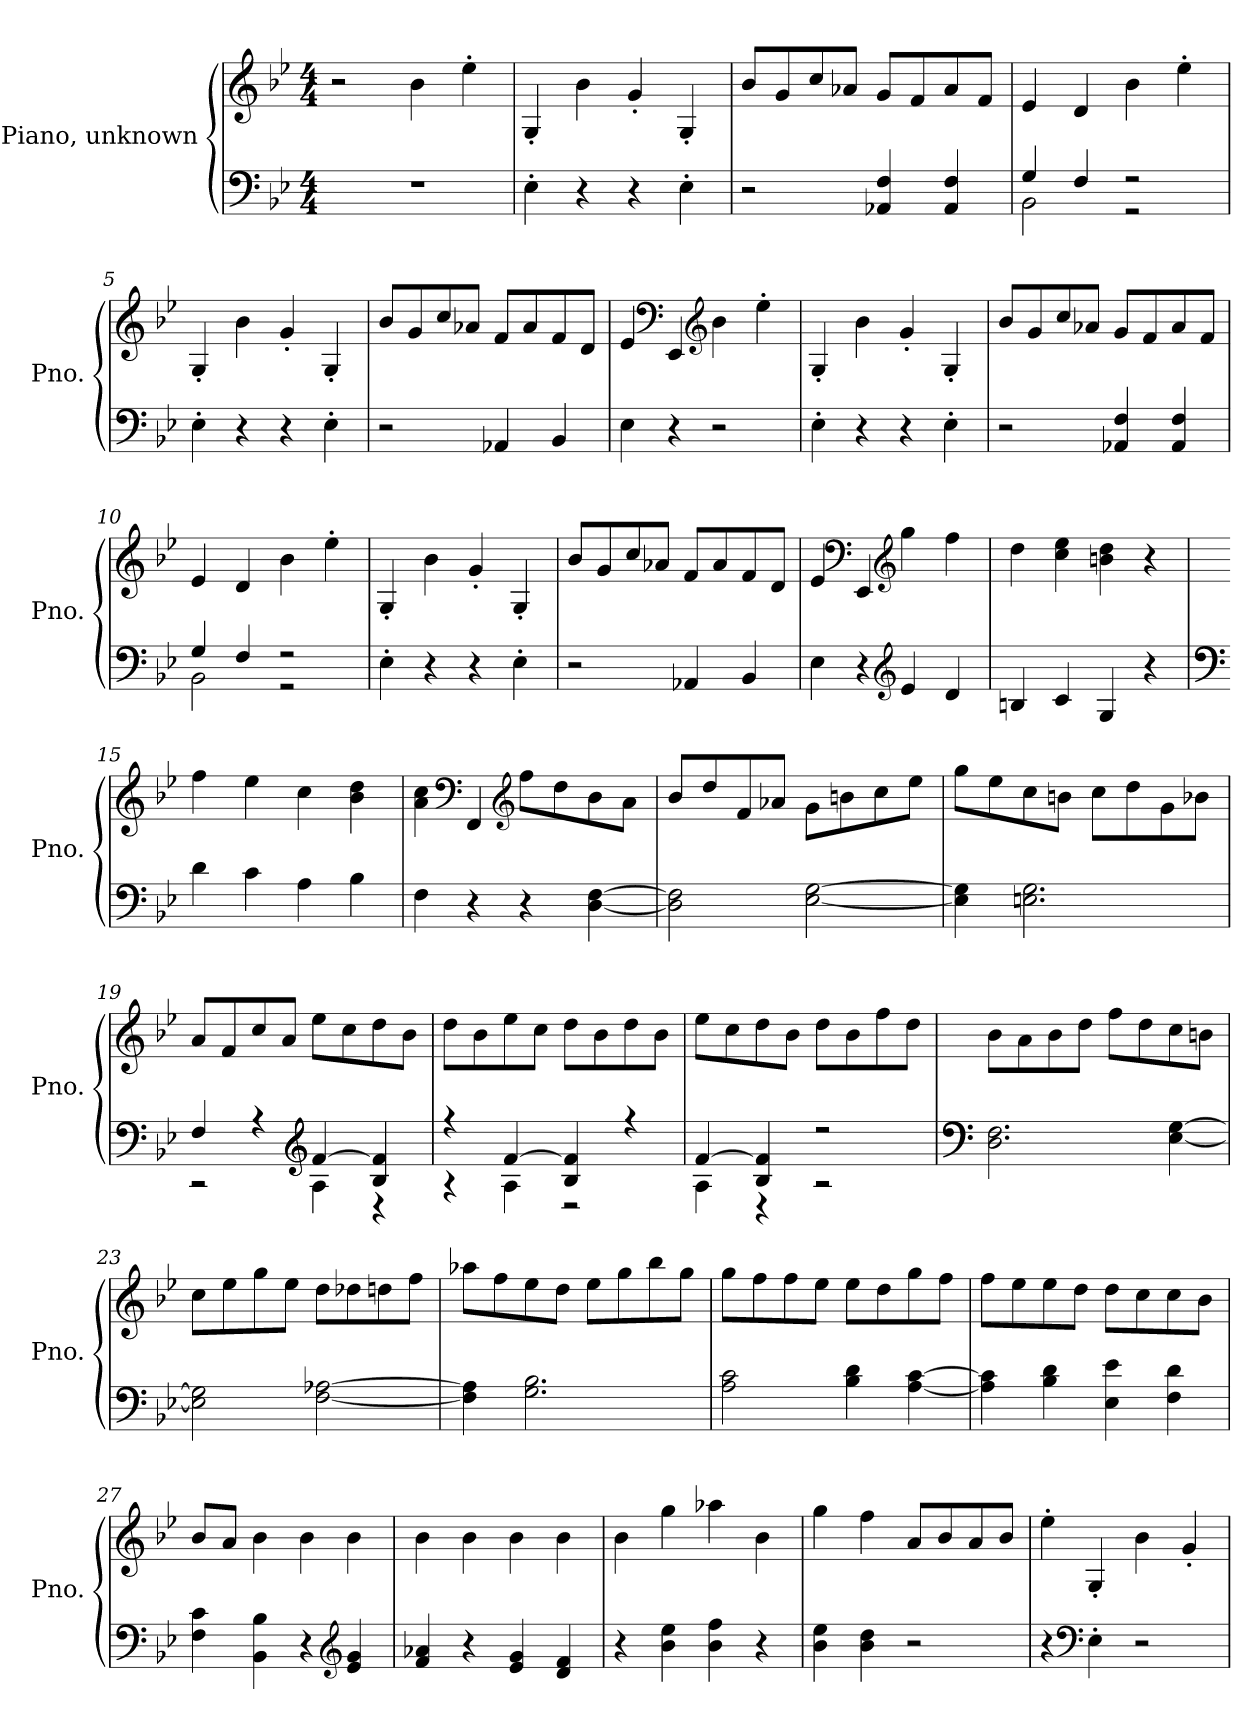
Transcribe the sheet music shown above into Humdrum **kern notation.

**kern	**kern
*part1	*part1
*staff2	*staff1
*I"Piano, unknown	*
*I'Pno.	*
*clefF4	*clefG2
*k[b-e-]	*k[b-e-]
*M4/4	*M4/4
*MM120	*MM120
=1	=1
1r	2r
.	4b-\
.	4ee-'\
=2	=2
4E-'\	4G'/
4r	4b-\
4r	4g'/
4E-'\	4G'/
=3	=3
2r	8b-/L
.	8g/
.	8cc/
.	8a-X/J
4AA-X/ 4F/	8g/L
.	8f/
4AA-/ 4F/	8a-/
.	8f/J
=4	=4
*^	*
4G/	2BB-\	4e-/
4F/	.	4d/
2r	2r	4b-\
.	.	4ee-'\
*v	*v	*
=5	=5
4E-'\	4G'/
4r	4b-\
4r	4g'/
4E-'\	4G'/
=6	=6
2r	8b-/L
.	8g/
.	8cc/
.	8a-X/J
4AA-X/	8f/L
.	8a-/
4BB-/	8f/
.	8d/J
!!LO:LB:g=z
=7	=7
4E-\	4e-/
*	*clefF4
4r	4EE-/
*	*clefG2
2r	4b-\
.	4ee-'\
=8	=8
4E-'\	4G'/
4r	4b-\
4r	4g'/
4E-'\	4G'/
=9	=9
2r	8b-/L
.	8g/
.	8cc/
.	8a-X/J
4AA-X/ 4F/	8g/L
.	8f/
4AA-/ 4F/	8a-/
.	8f/J
=10	=10
*^	*
4G/	2BB-\	4e-/
4F/	.	4d/
2r	2r	4b-\
.	.	4ee-'\
*v	*v	*
=11	=11
4E-'\	4G'/
4r	4b-\
4r	4g'/
4E-'\	4G'/
=12	=12
2r	8b-/L
.	8g/
.	8cc/
.	8a-X/J
4AA-X/	8f/L
.	8a-/
4BB-/	8f/
.	8d/J
!!LO:LB:g=z
=13	=13
4E-\	4e-/
*	*clefF4
4r	4EE-/
*clefG2	*clefG2
4e-/	4gg\
4d/	4ff\
=14	=14
4Bn/	4dd\
4c/	4cc\ 4ee-\
4G/	4bn\ 4dd\
4r	4r
=15	=15
*clefF4	*
4d\	4ff\
4c\	4ee-\
4A\	4cc\
4B-\	4b-\ 4dd\
=16	=16
4F\	4a\ 4cc\
*	*clefF4
4r	4FF/
*	*clefG2
4r	8ff\L
.	8dd\
[4D\ [4F\	8b-\
.	8a\J
=17	=17
2D\] 2F\]	8b-/L
.	8dd/
.	8f/
.	8a-X/J
[2E-\ [2G\	8g\L
.	8bn\
.	8cc\
.	8ee-\J
!!LO:LB:g=z
=18	=18
4E-\] 4G\]	8gg\L
.	8ee-\
2.En\ 2.G\	8cc\
.	8bn\J
.	8cc\L
.	8dd\
.	8g\
.	8b-X\J
=19	=19
*^	*
4F/	2r	8a/L
.	.	8f/
4r	.	8cc/
.	.	8a/J
*clefG2	*	*
[4f/	4A\	8ee-\L
.	.	8cc\
4B-/ 4f/]	4r	8dd\
.	.	8b-\J
=20	=20	=20
4r	4r	8dd\L
.	.	8b-\
[4f/	4A\	8ee-\
.	.	8cc\J
4B-/ 4f/]	2r	8dd\L
.	.	8b-\
4r	.	8dd\
.	.	8b-\J
=21	=21	=21
[4f/	4A\	8ee-\L
.	.	8cc\
4B-/ 4f/]	4r	8dd\
.	.	8b-\J
2r	2r	8dd\L
.	.	8b-\
.	.	8ff\
.	.	8dd\J
*v	*v	*
!!LO:LB:g=z
=22	=22
*clefF4	*
2.D\ 2.F\	8b-\L
.	8a\
.	8b-\
.	8dd\J
.	8ff\L
.	8dd\
[4E-\ [4G\	8cc\
.	8bn\J
=23	=23
2E-\] 2G\]	8cc\L
.	8ee-\
.	8gg\
.	8ee-\J
[2F\ [2A-X\	8dd\L
.	8dd-X\
.	8ddn\
.	8ff\J
=24	=24
4F\] 4A-\]	8aa-X\L
.	8ff\
2.G\ 2.B-\	8ee-\
.	8dd\J
.	8ee-\L
.	8gg\
.	8bb-\
.	8gg\J
=25	=25
2A\ 2c\	8gg\L
.	8ff\
.	8ff\
.	8ee-\J
4B-\ 4d\	8ee-\L
.	8dd\
[4A\ [4c\	8gg\
.	8ff\J
=26	=26
4A\] 4c\]	8ff\L
.	8ee-\
4B-\ 4d\	8ee-\
.	8dd\J
4E-\ 4e-\	8dd\L
.	8cc\
4F\ 4d\	8cc\
.	8b-\J
!!LO:LB:g=z
=27	=27
4F\ 4c\	8b-/L
.	8a/J
4BB-\ 4B-\	4b-\
4r	4b-\
*clefG2	*
4e-/ 4g/	4b-\
=28	=28
4f/ 4a-X/	4b-\
4r	4b-\
4e-/ 4g/	4b-\
4d/ 4f/	4b-\
=29	=29
4r	4b-\
4b-\ 4ee-\	4gg\
4b-\ 4ff\	4aa-X\
4r	4b-\
=30	=30
4b-\ 4ee-\	4gg\
4b-\ 4dd\	4ff\
2r	8a/L
.	8b-/
.	8a/
.	8b-/J
=31	=31
4r	4ee-'\
*clefF4	*
4E-'\	4G'/
2r	4b-\
.	4g'/
=	=
*-	*-
